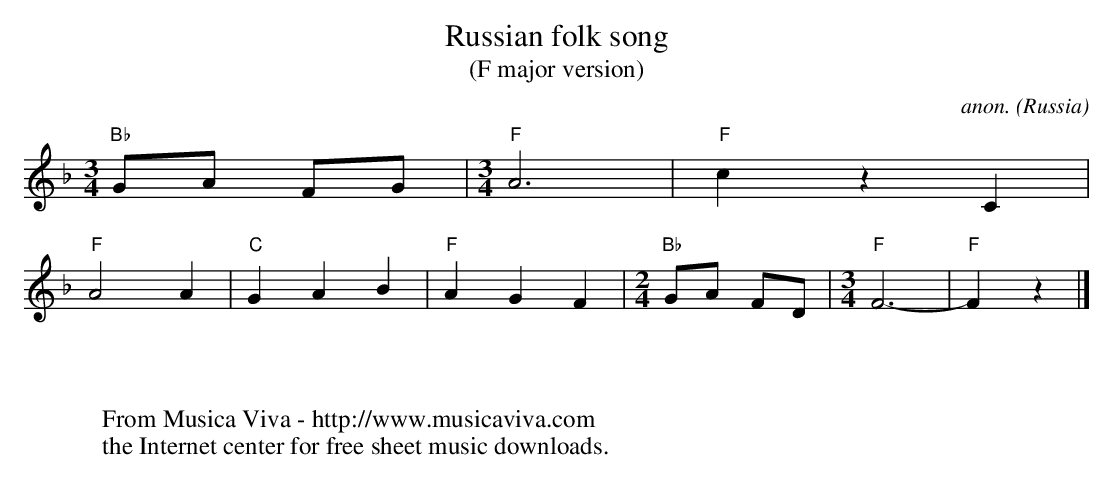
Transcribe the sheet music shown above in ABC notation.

X:1
T:Russian folk song
T:(F major version)
C:anon.
O:Russia
M:3/4
L:1/8
K:F
"Bb"GA FG|\
M:3/4
L:1/8
"F"A6|"F"c2 z2 C2|
"F"A4A2|"C"G2A2B2|"F"A2G2F2|\
M:2/4
L:1/8
"Bb"GA FD|\
M:3/4
L:1/8
"F"F6-|"F"F2 z2|]
W:
W:
W:  From Musica Viva - http://www.musicaviva.com
W:  the Internet center for free sheet music downloads.
